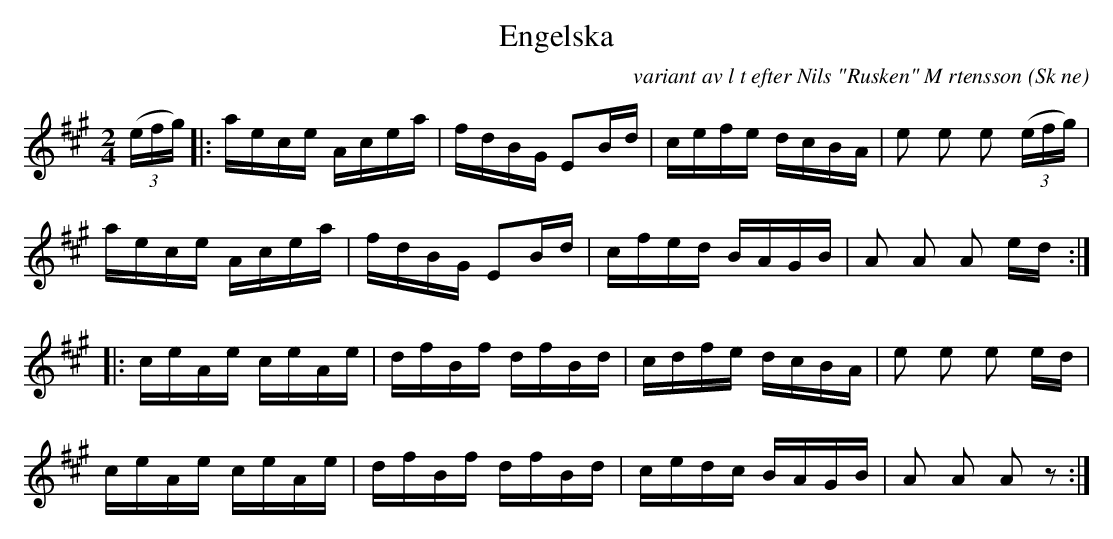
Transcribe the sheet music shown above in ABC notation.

X:1
T:Engelska
C:variant av l t efter Nils "Rusken" M rtensson
O:Sk ne
M:2/4
L:1/16
K:A
(3(efg) |: aece Acea | fdBG E2Bd | cefe dcBA | e2 e2 e2 (3(efg) |
           aece Acea | fdBG E2Bd | cfed BAGB | A2 A2 A2 ed :|
        |: ceAe ceAe | dfBf dfBd | cdfe dcBA | e2 e2 e2 ed |
           ceAe ceAe | dfBf dfBd | cedc BAGB | A2 A2 A2 z2 :|
